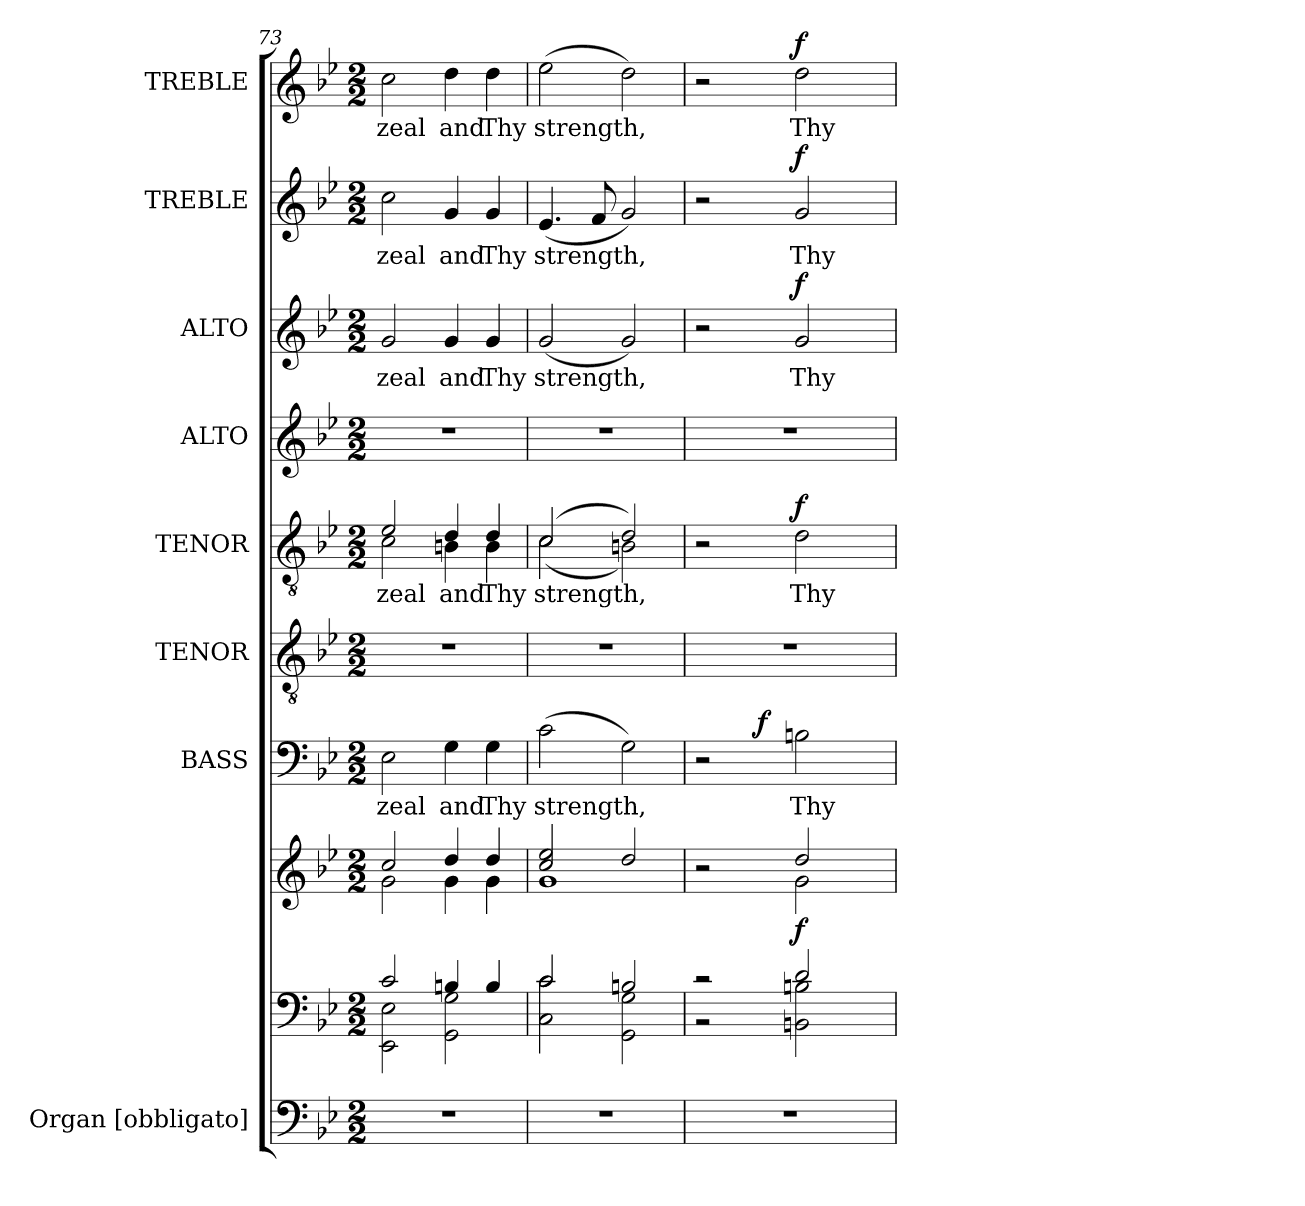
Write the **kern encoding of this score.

**kern	**kern	**kern	**dynam	**kern	**text	**dynam	**kern	**kern	**text	**dynam	**kern	**kern	**text	**dynam	**kern	**text	**dynam	**kern	**text	**dynam
*part8	*part8	*part8	*part8	*part7	*part7	*part7	*part6	*part5	*part5	*part5	*part4	*part3	*part3	*part3	*part2	*part2	*part2	*part1	*part1	*part1
*staff10	*staff9	*staff8	*staff8/9/10	*staff7	*staff7	*staff7	*staff6	*staff5	*staff5	*staff5	*staff4	*staff3	*staff3	*staff3	*staff2	*staff2	*staff2	*staff1	*staff1	*staff1
*I"Organ [obbligato]	*	*	*	*I"BASS	*	*	*I"TENOR	*I"TENOR	*	*	*I"ALTO	*I"ALTO	*	*	*I"TREBLE	*	*	*I"TREBLE	*	*
!!LO:PB:g=z
*clefF4	*clefF4	*clefG2	*	*clefF4	*	*	*clefGv2	*clefGv2	*	*	*clefG2	*clefG2	*	*	*clefG2	*	*	*clefG2	*	*
*	*	*	*	*	*	*	*ITrd7c12	*ITrd7c12	*	*	*	*	*	*	*	*	*	*	*	*
*k[b-e-]	*k[b-e-]	*k[b-e-]	*	*k[b-e-]	*	*	*k[b-e-]	*k[b-e-]	*	*	*k[b-e-]	*k[b-e-]	*	*	*k[b-e-]	*	*	*k[b-e-]	*	*
*B-:	*B-:	*B-:	*	*B-:	*	*	*B-:	*B-:	*	*	*B-:	*B-:	*	*	*B-:	*	*	*B-:	*	*
*M2/2	*M2/2	*M2/2	*	*M2/2	*	*	*M2/2	*M2/2	*	*	*M2/2	*M2/2	*	*	*M2/2	*	*	*M2/2	*	*
=73	=73	=73	=73	=73	=73	=73	=73	=73	=73	=73	=73	=73	=73	=73	=73	=73	=73	=73	=73	=73
*	*^	*^	*	*	*	*	*	*	*	*	*	*	*	*	*	*	*	*	*	*
!	!	!	!	!	!	!	!LO:LY:b:color=#000000	!	!	!	!	!	!	!	!	!	!	!	!	!	!	!
!	!	!	!	!	!	!	!	!	!	!	!LO:LY:b:color=#000000	!	!	!	!	!	!	!	!	!	!	!
*	*	*	*	*	*	*	*	*	*	*^	*	*	*	*	*	*	*	*	*	*	*	*
!	!	!	!	!	!	!	!	!	!	!	!	!	!	!	!	!LO:LY:b:color=#000000	!	!	!	!	!	!	!
!	!	!	!	!	!	!	!	!	!	!	!	!	!	!	!	!	!	!	!LO:LY:b:color=#000000	!	!	!	!
!	!	!	!	!	!	!	!	!	!	!	!	!	!	!	!	!	!	!	!	!	!	!LO:LY:b:color=#000000	!
1r	2ci/	2EE-i\ 2E-i	2cci/	2gi\	.	2E-i\	zeal	.	1r	2E-i/	2Ci\	zeal	.	1r	2gi/	zeal	.	2cci\	zeal	.	2cci\	zeal	.
!	!	!	!	!	!	!	!LO:LY:b:color=#000000	!	!	!	!	!	!	!	!	!	!	!	!	!	!	!	!
!	!	!	!	!	!	!	!	!	!	!	!	!LO:LY:b:color=#000000	!	!	!	!	!	!	!	!	!	!	!
!	!	!	!	!	!	!	!	!	!	!	!	!	!	!	!	!LO:LY:b:color=#000000	!	!	!	!	!	!	!
!	!	!	!	!	!	!	!	!	!	!	!	!	!	!	!	!	!	!	!LO:LY:b:color=#000000	!	!	!	!
!	!	!	!	!	!	!	!	!	!	!	!	!	!	!	!	!	!	!	!	!	!	!LO:LY:b:color=#000000	!
.	4Bni/	2GGi\ 2Gi	4ddi/	4gi\	.	4Gi\	and	.	.	4Di/	4BBni\	and	.	.	4gi/	and	.	4gi/	and	.	4ddi\	and	.
!	!	!	!	!	!	!	!LO:LY:b:color=#000000	!	!	!	!	!	!	!	!	!	!	!	!	!	!	!	!
!	!	!	!	!	!	!	!	!	!	!	!	!LO:LY:b:color=#000000	!	!	!	!	!	!	!	!	!	!	!
!	!	!	!	!	!	!	!	!	!	!	!	!	!	!	!	!LO:LY:b:color=#000000	!	!	!	!	!	!	!
!	!	!	!	!	!	!	!	!	!	!	!	!	!	!	!	!	!	!	!LO:LY:b:color=#000000	!	!	!	!
!	!	!	!	!	!	!	!	!	!	!	!	!	!	!	!	!	!	!	!	!	!	!LO:LY:b:color=#000000	!
.	4Bi/	.	4ddi/	4gi\	.	4Gi\	Thy	.	.	4Di/	4BBi\	Thy	.	.	4gi/	Thy	.	4gi/	Thy	.	4ddi\	Thy	.
=74	=74	=74	=74	=74	=74	=74	=74	=74	=74	=74	=74	=74	=74	=74	=74	=74	=74	=74	=74	=74	=74	=74	=74
!	!	!	!	!	!	!	!LO:LY:b:color=#000000	!	!	!	!	!	!	!	!	!	!	!	!	!	!	!	!
!	!	!	!	!	!	!	!	!	!	!	!	!LO:LY:b:color=#000000	!	!	!	!	!	!	!	!	!	!	!
!	!	!	!	!	!	!	!	!	!	!	!	!	!	!	!	!LO:LY:b:color=#000000	!	!	!	!	!	!	!
!	!	!	!	!	!	!	!	!	!	!	!	!	!	!	!	!	!	!	!LO:LY:b:color=#000000	!	!	!	!
!	!	!	!	!	!	!	!	!	!	!	!	!	!	!	!	!	!	!	!	!	!	!LO:LY:b:color=#000000	!
1r	2ci/	2Ci\ 2ci	2cci/ 2ee-i	1gi	.	(2ci\	strength,	.	1r	(2Ci/	(2Ci\	strength,	.	1r	(2gi/	strength,	.	(4.e-i/	strength,	.	(2ee-i\	strength,	.
.	.	.	.	.	.	.	.	.	.	.	.	.	.	.	.	.	.	8fi/	.	.	.	.	.
.	2Bni/	2GGi\ 2Gi	2ddi/	.	.	2Gi\)	.	.	.	2Di/)	2BBni\)	.	.	.	2gi/)	.	.	2gi/)	.	.	2ddi\)	.	.
=75	=75	=75	=75	=75	=75	=75	=75	=75	=75	=75	=75	=75	=75	=75	=75	=75	=75	=75	=75	=75	=75	=75	=75
*	*	*	*	*	*	*^	*	*	*	*	*	*	*	*	*	*	*	*	*	*	*	*	*
!	!	!	!	!	!	!	!	!	!	!	!LO:TX:a:i:t=unis.	!	!	!	!	!	!	!	!	!	!	!	!	!
*	*	*	*	*	*	*	*	*	*	*	*v	*v	*	*	*	*	*	*	*	*	*	*	*	*
1r	2r	2r	2r	2ryy	.	2r	4ryy	.	.	1r	2r	.	.	1r	2r	.	.	2r	.	.	2r	.	.
.	.	.	.	.	.	.	32ryy	.	.	.	.	.	.	.	.	.	.	.	.	.	.	.	.
.	.	.	.	.	.	.	128ryy	.	.	.	.	.	.	.	.	.	.	.	.	.	.	.	.
.	.	.	.	.	.	.	256ryy	.	.	.	.	.	.	.	.	.	.	.	.	.	.	.	.
.	.	.	.	.	.	.	1024ryy	.	.	.	.	.	.	.	.	.	.	.	.	.	.	.	.
.	.	.	.	.	.	.	2ryy	.	f	.	.	.	.	.	.	.	.	.	.	.	.	.	.
!	!	!	!	!	!	!	!	!LO:LY:b:color=#000000	!	!	!	!	!	!	!	!	!	!	!	!	!	!	!
!	!	!	!	!	!	!	!	!	!	!	!	!LO:LY:b:color=#000000	!	!	!	!	!	!	!	!	!	!	!
!	!	!	!	!	!	!	!	!	!	!	!	!	!	!	!	!LO:LY:b:color=#000000	!	!	!	!	!	!	!
!	!	!	!	!	!	!	!	!	!	!	!	!	!	!	!	!	!	!	!LO:LY:b:color=#000000	!	!	!	!
!	!	!	!	!	!	!	!	!	!	!	!	!	!	!	!	!	!	!	!	!	!	!LO:LY:b:color=#000000	!
.	2di/	2BBni\ 2Bni	2ddi/	2gi\	f	2Bni\	.	Thy	.	.	2Di\	Thy	f	.	2gi/	Thy	f	2gi/	Thy	f	2ddi\	Thy	f
.	.	.	.	.	.	.	8ryy	.	.	.	.	.	.	.	.	.	.	.	.	.	.	.	.
.	.	.	.	.	.	.	16ryy	.	.	.	.	.	.	.	.	.	.	.	.	.	.	.	.
.	.	.	.	.	.	.	64ryy	.	.	.	.	.	.	.	.	.	.	.	.	.	.	.	.
.	.	.	.	.	.	.	512.ryy	.	.	.	.	.	.	.	.	.	.	.	.	.	.	.	.
*	*v	*v	*	*	*	*v	*v	*	*	*	*	*	*	*	*	*	*	*	*	*	*	*	*
*	*	*v	*v	*	*	*	*	*	*	*	*	*	*	*	*	*	*	*	*	*	*
=	=	=	=	=	=	=	=	=	=	=	=	=	=	=	=	=	=	=	=	=
*-	*-	*-	*-	*-	*-	*-	*-	*-	*-	*-	*-	*-	*-	*-	*-	*-	*-	*-	*-	*-
